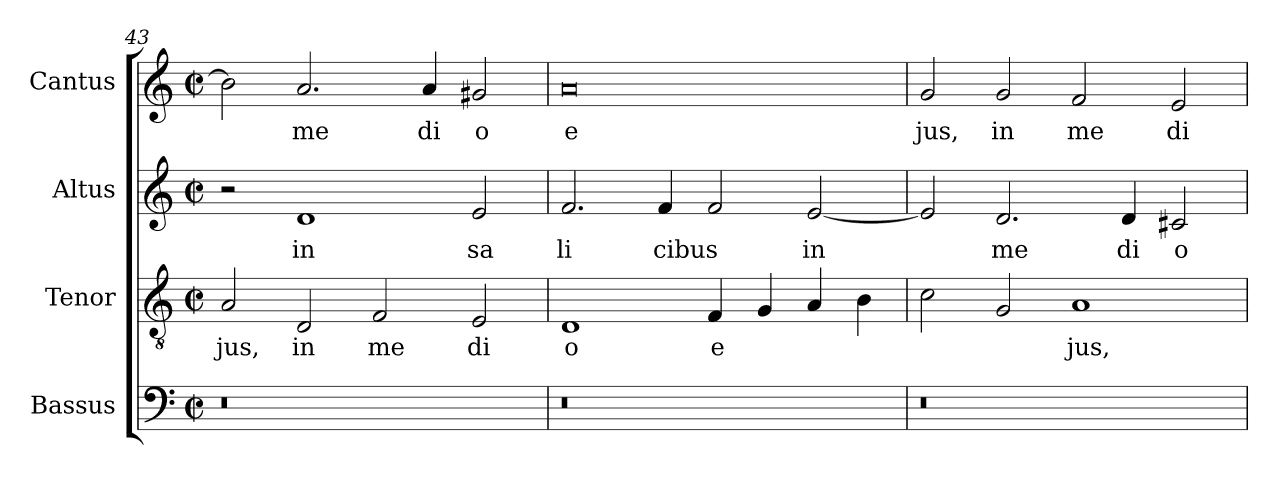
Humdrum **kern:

**kern	**kern	**text	**kern	**text	**kern	**text
*part4	*part3	*part3	*part2	*part2	*part1	*part1
*staff4	*staff3	*staff3	*staff2	*staff2	*staff1	*staff1
*I"Bassus	*I"Tenor	*	*I"Altus	*	*I"Cantus	*
*clefF4	*clefGv2	*	*clefG2	*	*clefG2	*
*M2/2	*M2/2	*	*M2/2	*	*M2/2	*
*met(c|)	*met(c|)	*	*met(c|)	*	*met(c|)	*
=43	=43	=43	=43	=43	=43	=43
!	!	!LO:LY:b:cj	!	!	!	!
0r	2A/	jus,	2r	.	2b\]	.
!	!	!LO:LY:b:cj	!	!LO:LY:b:cj	!	!LO:LY:b:cj
.	2D/	in	1d	in	2.a/	me
!	!	!LO:LY:b:cj	!	!	!	!
.	2F/	me	.	.	.	.
!	!	!	!	!	!	!LO:LY:b:cj
.	.	.	.	.	4a/	di
!	!	!LO:LY:b:cj	!	!LO:LY:b:cj	!	!LO:LY:b:cj
.	2E/	di	2e/	sa	2g#X/	o
=44	=44	=44	=44	=44	=44	=44
!	!	!LO:LY:b:cj	!	!LO:LY:b:cj	!	!LO:LY:b:cj
0r	1D	o	2.f/	li	0a	e
!	!	!	!	!LO:LY:b	!	!
.	.	.	4f/	cibus	.	.
!	!	!LO:LY:b:cj	!	!	!	!
.	4F/	e	2f/	.	.	.
.	4G/	.	.	.	.	.
!	!	!	!	!LO:LY:b:cj	!	!
.	4A/	.	[<2e/	in	.	.
.	4B\	.	.	.	.	.
=45	=45	=45	=45	=45	=45	=45
!	!	!	!	!	!	!LO:LY:b:cj
0r	2c\	.	2e/]	.	2g/	jus,
!	!	!	!	!LO:LY:b:cj	!	!LO:LY:b:cj
.	2G/	.	2.d/	me	2g/	in
!	!	!LO:LY:b:cj	!	!	!	!LO:LY:b:cj
.	1A	jus,	.	.	2f/	me
!	!	!	!	!LO:LY:b:cj	!	!
.	.	.	4d/	di	.	.
!	!	!	!	!LO:LY:b:cj	!	!LO:LY:b:cj
.	.	.	2c#X/	o	2e/	di
=	=	=	=	=	=	=
*-	*-	*-	*-	*-	*-	*-
